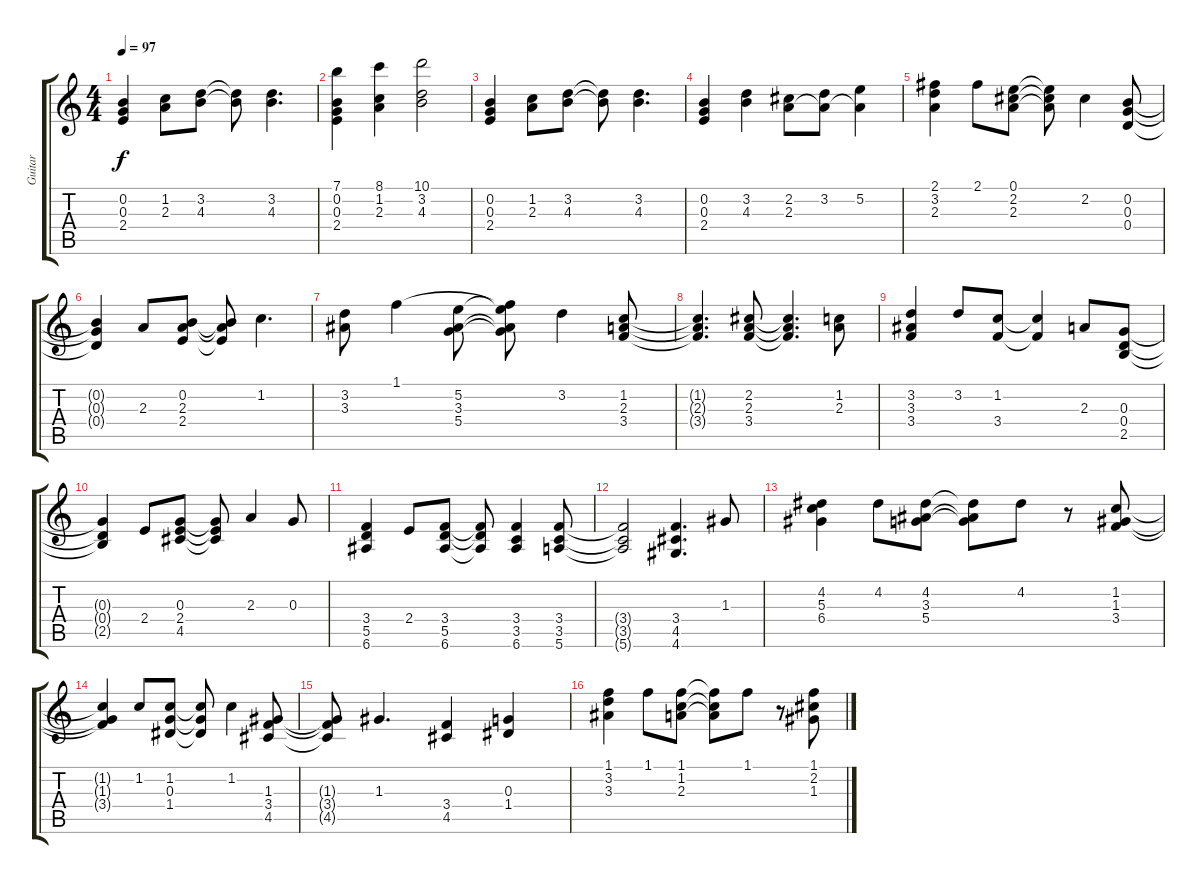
\track ("Guitar" "Guitar") {instrument electricguitarjazz}
\staff {score tabs}
\tuning (E4 B3 G3 D3 A2 E2) {hide}
\ts (4 4)
\tempo 97
\clef g2
\ks c
(0.2 0.3 2.4).4{dy f} (1.2 2.3).8 (3.2 4.3).8 (3.2{t} 4.3{t}).8 (3.2 4.3).4{d} |
(7.1 0.2 0.3 2.4).4 (8.1 1.2 2.3).4 (10.1 3.2 4.3).2 |
(0.2 0.3 2.4).4 (1.2 2.3).8 (3.2 4.3).8 (3.2{t} 4.3{t}).8 (3.2 4.3).4{d} |
(0.2 0.3 2.4).4 (3.2 4.3).4 (2.2 2.3).8 (3.2 2.3{t}).8 (5.2 2.3{t}).4 |
(2.1 3.2 2.3).4 2.1.8 (0.1 2.2 2.3).8 (0.1{t} 2.2{t} 2.3{t}).8 2.2.4 (0.2 0.3 0.4).8 |
(0.2{t} 0.3{t} 0.4{t}).4 2.3.8 (0.2 2.3 2.4).8 (0.2{t} 2.3{t} 2.4{t}).8 1.2.4{d} |
(3.2 3.3).8 1.1.4 (5.2 3.3 5.4).8 (1.1{t} 5.2{t} 3.3{t} 5.4{t}).8 3.2.4 (1.2 2.3 3.4).8 |
(1.2{t} 2.3{t} 3.4{t}).4{d} (2.2 2.3 3.4).8 (2.2{t} 2.3{t} 3.4{t}).4{d} (1.2 2.3).8 |
(3.2 3.3 3.4).4 3.2.8 (1.2 3.4).8 (1.2{t} 3.4{t}).4 2.3.8 (0.3 0.4 2.5).8 |
(0.3{t} 0.4{t} 2.5{t}).4 2.4.8 (0.3 2.4 4.5).8 (0.3{t} 2.4{t} 4.5{t}).8 2.3.4 0.3.8 |
(3.4 5.5 6.6).4 2.4.8 (3.4 5.5 6.6).8 (3.4{t} 5.5{t} 6.6{t}).8 (3.4 3.5 6.6).4 (3.4 3.5 5.6).8 |
(3.4{t} 3.5{t} 5.6{t}).2 (3.4 4.5 4.6).4{d} 1.3.8 |
(4.2 5.3 6.4).4 4.2.8 (4.2 3.3 5.4).8 (4.2{t} 3.3{t} 5.4{t}).8 4.2.8 r.8 (1.2 1.3 3.4).8 |
(1.2{t} 1.3{t} 3.4{t}).4 1.2.8 (1.2 0.3 1.4).8 (1.2{t} 0.3{t} 1.4{t}).8 1.2.4 (1.3 3.4 4.5).8 |
(1.3{t} 3.4{t} 4.5{t}).8 1.3.4{d} (3.4 4.5).4 (0.3 1.4).4 |
(1.1 3.2 3.3).4 1.1.8 (1.1 1.2 2.3).8 (1.1{t} 1.2{t} 2.3{t}).8 1.1.8 r.8 (1.1 2.2 1.3).8
